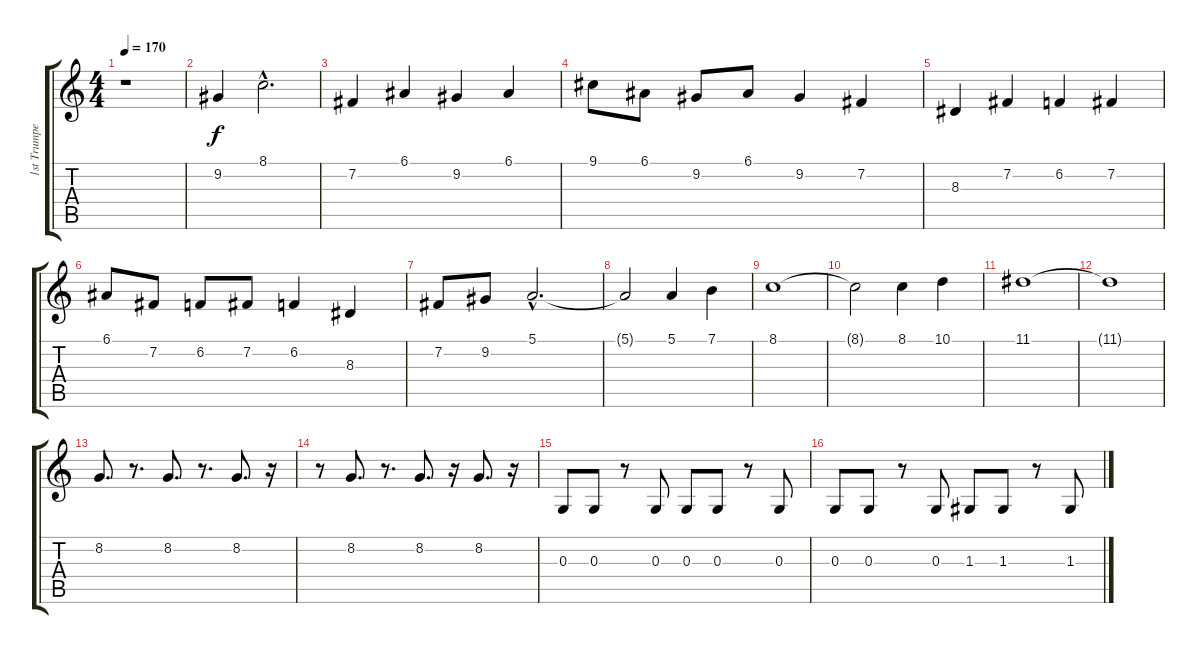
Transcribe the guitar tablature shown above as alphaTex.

\track ("1st Trumpet" "1st Trumpe") {instrument trumpet}
\staff {score tabs}
\tuning (E4 B3 G3 D3 A2 E2) {hide}
\ts (4 4)
\tempo 170
\clef g2
\ks c
r.1{dy f} |
9.2.4 8.1{hac}.2{d} |
7.2.4 6.1.4 9.2.4 6.1.4 |
9.1.8 6.1.8 9.2.8 6.1.8 9.2.4 7.2.4 |
8.3.4 7.2.4 6.2.4 7.2.4 |
6.1.8 7.2.8 6.2.8 7.2.8 6.2.4 8.3.4 |
7.2.8 9.2.8 5.1{hac}.2{d} |
5.1{t}.2 5.1.4 7.1.4 |
8.1.1 |
8.1{t}.2 8.1.4 10.1.4 |
11.1.1 |
11.1{t}.1 |
8.2.8{d} r.8{d} 8.2.8{d} r.8{d} 8.2.8{d} r.16 |
r.8 8.2.8{d} r.8{d} 8.2.8{d} r.16 8.2.8{d} r.16 |
0.3.8 0.3.8 r.8 0.3.8 0.3.8 0.3.8 r.8 0.3.8 |
0.3.8 0.3.8 r.8 0.3.8 1.3.8 1.3.8 r.8 1.3.8
